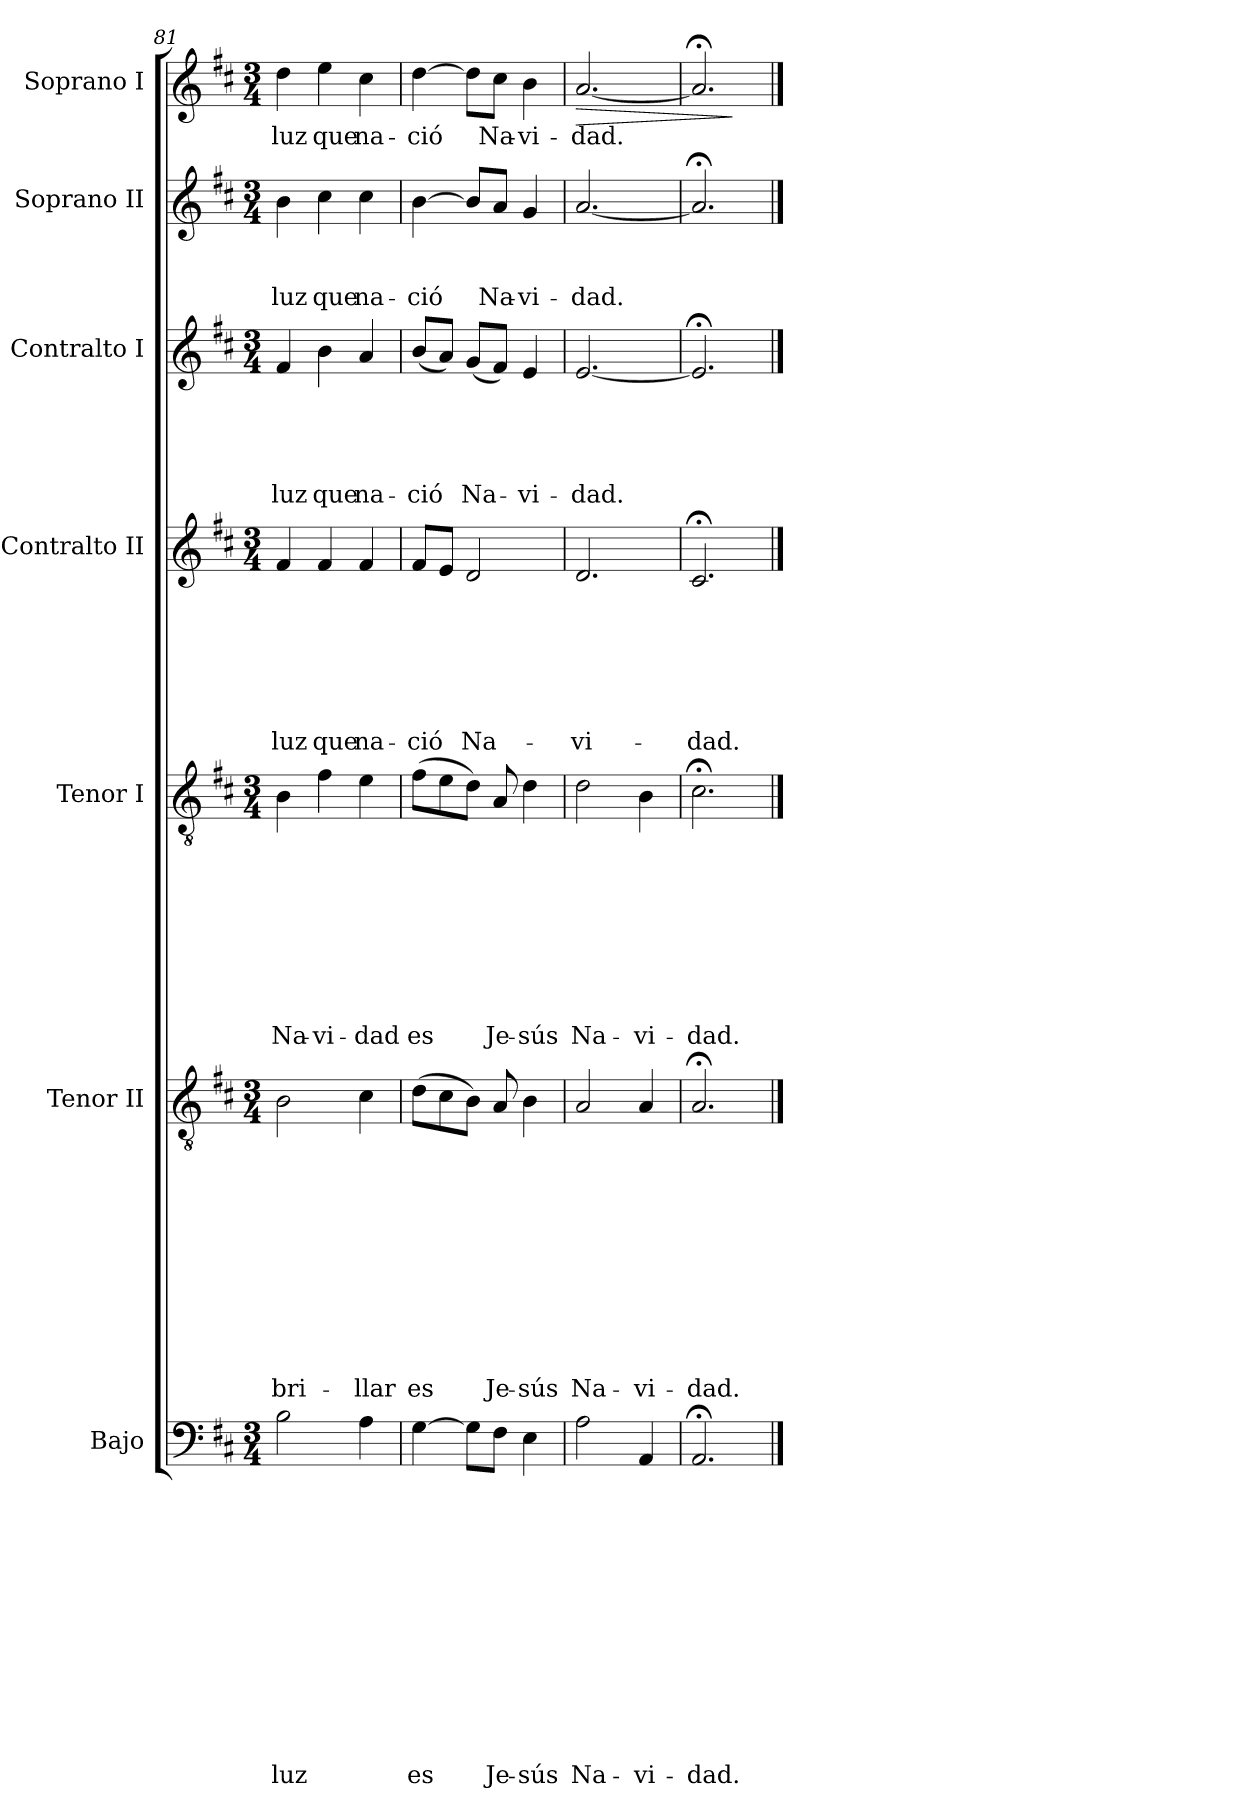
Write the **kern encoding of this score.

**kern	**text	**text	**text	**text	**text	**text	**text	**text	**text	**text	**text	**text	**text	**kern	**text	**text	**text	**text	**text	**text	**text	**text	**text	**text	**text	**kern	**text	**text	**text	**text	**text	**text	**text	**text	**text	**kern	**text	**text	**text	**text	**text	**text	**text	**kern	**text	**text	**text	**text	**text	**kern	**text	**text	**text	**kern	**text	**dynam
*part7	*part7	*part7	*part7	*part7	*part7	*part7	*part7	*part7	*part7	*part7	*part7	*part7	*part7	*part6	*part6	*part6	*part6	*part6	*part6	*part6	*part6	*part6	*part6	*part6	*part6	*part5	*part5	*part5	*part5	*part5	*part5	*part5	*part5	*part5	*part5	*part4	*part4	*part4	*part4	*part4	*part4	*part4	*part4	*part3	*part3	*part3	*part3	*part3	*part3	*part2	*part2	*part2	*part2	*part1	*part1	*part1
*staff7	*staff7	*staff7	*staff7	*staff7	*staff7	*staff7	*staff7	*staff7	*staff7	*staff7	*staff7	*staff7	*staff7	*staff6	*staff6	*staff6	*staff6	*staff6	*staff6	*staff6	*staff6	*staff6	*staff6	*staff6	*staff6	*staff5	*staff5	*staff5	*staff5	*staff5	*staff5	*staff5	*staff5	*staff5	*staff5	*staff4	*staff4	*staff4	*staff4	*staff4	*staff4	*staff4	*staff4	*staff3	*staff3	*staff3	*staff3	*staff3	*staff3	*staff2	*staff2	*staff2	*staff2	*staff1	*staff1	*staff1
*I"Bajo	*	*	*	*	*	*	*	*	*	*	*	*	*	*I"Tenor II	*	*	*	*	*	*	*	*	*	*	*	*I"Tenor I	*	*	*	*	*	*	*	*	*	*I"Contralto II	*	*	*	*	*	*	*	*I"Contralto I	*	*	*	*	*	*I"Soprano II	*	*	*	*I"Soprano I	*	*
*I'B	*	*	*	*	*	*	*	*	*	*	*	*	*	*I'TII	*	*	*	*	*	*	*	*	*	*	*	*I'TI	*	*	*	*	*	*	*	*	*	*I'CII	*	*	*	*	*	*	*	*I'CI	*	*	*	*	*	*I'SII	*	*	*	*I'SI	*	*
*clefF4	*	*	*	*	*	*	*	*	*	*	*	*	*	*clefGv2	*	*	*	*	*	*	*	*	*	*	*	*clefGv2	*	*	*	*	*	*	*	*	*	*clefG2	*	*	*	*	*	*	*	*clefG2	*	*	*	*	*	*clefG2	*	*	*	*clefG2	*	*
*k[f#c#]	*	*	*	*	*	*	*	*	*	*	*	*	*	*k[f#c#]	*	*	*	*	*	*	*	*	*	*	*	*k[f#c#]	*	*	*	*	*	*	*	*	*	*k[f#c#]	*	*	*	*	*	*	*	*k[f#c#]	*	*	*	*	*	*k[f#c#]	*	*	*	*k[f#c#]	*	*
*D:	*	*	*	*	*	*	*	*	*	*	*	*	*	*D:	*	*	*	*	*	*	*	*	*	*	*	*D:	*	*	*	*	*	*	*	*	*	*D:	*	*	*	*	*	*	*	*D:	*	*	*	*	*	*D:	*	*	*	*D:	*	*
*M3/4	*	*	*	*	*	*	*	*	*	*	*	*	*	*M3/4	*	*	*	*	*	*	*	*	*	*	*	*M3/4	*	*	*	*	*	*	*	*	*	*M3/4	*	*	*	*	*	*	*	*M3/4	*	*	*	*	*	*M3/4	*	*	*	*M3/4	*	*
=81	=81	=81	=81	=81	=81	=81	=81	=81	=81	=81	=81	=81	=81	=81	=81	=81	=81	=81	=81	=81	=81	=81	=81	=81	=81	=81	=81	=81	=81	=81	=81	=81	=81	=81	=81	=81	=81	=81	=81	=81	=81	=81	=81	=81	=81	=81	=81	=81	=81	=81	=81	=81	=81	=81	=81	=81
!	!	!	!	!	!	!	!	!	!	!	!	!	!LO:LY:b	!	!	!	!	!	!	!	!	!	!	!	!LO:LY:b	!	!	!	!	!	!	!	!	!	!LO:LY:b	!	!	!	!	!	!	!	!LO:LY:b	!	!	!	!	!	!LO:LY:b	!	!	!	!LO:LY:b	!	!LO:LY:b	!
2B\	.	.	.	.	.	.	.	.	.	.	.	.	luz	2B\	.	.	.	.	.	.	.	.	.	.	bri-	4B\	.	.	.	.	.	.	.	.	Na-	4f#/	.	.	.	.	.	.	luz	4f#/	.	.	.	.	luz	4b\	.	.	luz	4dd\	luz	.
!	!	!	!	!	!	!	!	!	!	!	!	!	!	!	!	!	!	!	!	!	!	!	!	!	!	!	!	!	!	!	!	!	!	!	!LO:LY:b	!	!	!	!	!	!	!	!LO:LY:b	!	!	!	!	!	!LO:LY:b	!	!	!	!LO:LY:b	!	!LO:LY:b	!
.	.	.	.	.	.	.	.	.	.	.	.	.	.	.	.	.	.	.	.	.	.	.	.	.	.	4f#\	.	.	.	.	.	.	.	.	-vi-	4f#/	.	.	.	.	.	.	que	4b\	.	.	.	.	que	4cc#\	.	.	que	4ee\	que	.
!	!	!	!	!	!	!	!	!	!	!	!	!	!	!	!	!	!	!	!	!	!	!	!	!	!LO:LY:b	!	!	!	!	!	!	!	!	!	!LO:LY:b	!	!	!	!	!	!	!	!LO:LY:b	!	!	!	!	!	!LO:LY:b	!	!	!	!LO:LY:b	!	!LO:LY:b	!
4A\	.	.	.	.	.	.	.	.	.	.	.	.	.	4c#\	.	.	.	.	.	.	.	.	.	.	-llar	4e\	.	.	.	.	.	.	.	.	-dad	4f#/	.	.	.	.	.	.	na-	4a/	.	.	.	.	na-	4cc#\	.	.	na-	4cc#\	na-	.
=82	=82	=82	=82	=82	=82	=82	=82	=82	=82	=82	=82	=82	=82	=82	=82	=82	=82	=82	=82	=82	=82	=82	=82	=82	=82	=82	=82	=82	=82	=82	=82	=82	=82	=82	=82	=82	=82	=82	=82	=82	=82	=82	=82	=82	=82	=82	=82	=82	=82	=82	=82	=82	=82	=82	=82	=82
!	!	!	!	!	!	!	!	!	!	!	!	!	!LO:LY:b	!	!	!	!	!	!	!	!	!	!	!	!LO:LY:b	!	!	!	!	!	!	!	!	!	!LO:LY:b	!	!	!	!	!	!	!	!LO:LY:b	!	!	!	!	!	!LO:LY:b	!	!	!	!LO:LY:b	!	!LO:LY:b	!
[>4G\	.	.	.	.	.	.	.	.	.	.	.	.	es	(>8d\L	.	.	.	.	.	.	.	.	.	.	es	(>8f#\L	.	.	.	.	.	.	.	.	es	8f#/L	.	.	.	.	.	.	-ció	(<8b/L	.	.	.	.	-ció	[>4b\	.	.	-ció	[>4dd\	-ció	.
.	.	.	.	.	.	.	.	.	.	.	.	.	.	8c#\	.	.	.	.	.	.	.	.	.	.	.	8e\	.	.	.	.	.	.	.	.	.	8e/J	.	.	.	.	.	.	.	8a/J)	.	.	.	.	.	.	.	.	.	.	.	.
!	!	!	!	!	!	!	!	!	!	!	!	!	!	!	!	!	!	!	!	!	!	!	!	!	!	!	!	!	!	!	!	!	!	!	!	!	!	!	!	!	!	!	!LO:LY:b	!	!	!	!	!	!LO:LY:b	!	!	!	!	!	!	!
8G\L]	.	.	.	.	.	.	.	.	.	.	.	.	.	8B\J)	.	.	.	.	.	.	.	.	.	.	.	8d\J)	.	.	.	.	.	.	.	.	.	2d/	.	.	.	.	.	.	Na-	(<8g/L	.	.	.	.	Na-	8b/L]	.	.	.	8dd\L]	.	.
!	!	!	!	!	!	!	!	!	!	!	!	!	!LO:LY:b	!	!	!	!	!	!	!	!	!	!	!	!LO:LY:b	!	!	!	!	!	!	!	!	!	!LO:LY:b	!	!	!	!	!	!	!	!	!	!	!	!	!	!	!	!	!	!LO:LY:b	!	!LO:LY:b	!
8F#\J	.	.	.	.	.	.	.	.	.	.	.	.	Je-	8A/	.	.	.	.	.	.	.	.	.	.	Je-	8A/	.	.	.	.	.	.	.	.	Je-	.	.	.	.	.	.	.	.	8f#/J)	.	.	.	.	.	8a/J	.	.	Na-	8cc#\J	Na-	.
!	!	!	!	!	!	!	!	!	!	!	!	!	!LO:LY:b	!	!	!	!	!	!	!	!	!	!	!	!LO:LY:b	!	!	!	!	!	!	!	!	!	!LO:LY:b	!	!	!	!	!	!	!	!	!	!	!	!	!	!LO:LY:b	!	!	!	!LO:LY:b	!	!LO:LY:b	!
4E\	.	.	.	.	.	.	.	.	.	.	.	.	-sús	4B\	.	.	.	.	.	.	.	.	.	.	-sús	4d\	.	.	.	.	.	.	.	.	-sús	.	.	.	.	.	.	.	.	4e/	.	.	.	.	-vi-	4g/	.	.	-vi-	4b\	-vi-	.
=83	=83	=83	=83	=83	=83	=83	=83	=83	=83	=83	=83	=83	=83	=83	=83	=83	=83	=83	=83	=83	=83	=83	=83	=83	=83	=83	=83	=83	=83	=83	=83	=83	=83	=83	=83	=83	=83	=83	=83	=83	=83	=83	=83	=83	=83	=83	=83	=83	=83	=83	=83	=83	=83	=83	=83	=83
!	!	!	!	!	!	!	!	!	!	!	!	!	!LO:LY:b	!	!	!	!	!	!	!	!	!	!	!	!LO:LY:b	!	!	!	!	!	!	!	!	!	!LO:LY:b	!	!	!	!	!	!	!	!LO:LY:b	!	!	!	!	!	!LO:LY:b	!	!	!	!LO:LY:b	!	!LO:LY:b	!LO:HP:b
2A\	.	.	.	.	.	.	.	.	.	.	.	.	Na-	2A/	.	.	.	.	.	.	.	.	.	.	Na-	2d\	.	.	.	.	.	.	.	.	Na-	2.d/	.	.	.	.	.	.	-vi-	[<2.e/	.	.	.	.	-dad.	[<2.a/	.	.	-dad.	[<2.a/	-dad.	>
!	!	!	!	!	!	!	!	!	!	!	!	!	!LO:LY:b	!	!	!	!	!	!	!	!	!	!	!	!LO:LY:b	!	!	!	!	!	!	!	!	!	!LO:LY:b	!	!	!	!	!	!	!	!	!	!	!	!	!	!	!	!	!	!	!	!	!
4AA/	.	.	.	.	.	.	.	.	.	.	.	.	-vi-	4A/	.	.	.	.	.	.	.	.	.	.	-vi-	4B\	.	.	.	.	.	.	.	.	-vi-	.	.	.	.	.	.	.	.	.	.	.	.	.	.	.	.	.	.	.	.	.
=84	=84	=84	=84	=84	=84	=84	=84	=84	=84	=84	=84	=84	=84	=84	=84	=84	=84	=84	=84	=84	=84	=84	=84	=84	=84	=84	=84	=84	=84	=84	=84	=84	=84	=84	=84	=84	=84	=84	=84	=84	=84	=84	=84	=84	=84	=84	=84	=84	=84	=84	=84	=84	=84	=84	=84	=84
!	!	!	!	!	!	!	!	!	!	!	!	!	!LO:LY:b	!	!	!	!	!	!	!	!	!	!	!	!LO:LY:b	!	!	!	!	!	!	!	!	!	!LO:LY:b	!	!	!	!	!	!	!	!LO:LY:b	!	!	!	!	!	!	!	!	!	!	!	!	!
2.AA;/	.	.	.	.	.	.	.	.	.	.	.	.	-dad.	2.A;/	.	.	.	.	.	.	.	.	.	.	-dad.	2.c#;<\	.	.	.	.	.	.	.	.	-dad.	2.c#;/	.	.	.	.	.	.	-dad.	2.e;/]	.	.	.	.	.	2.a;/]	.	.	.	2.a;/]	.	.
.	.	.	.	.	.	.	.	.	.	.	.	.	.	.	.	.	.	.	.	.	.	.	.	.	.	.	.	.	.	.	.	.	.	.	.	.	.	.	.	.	.	.	.	.	.	.	.	.	.	.	.	.	.	.	.	]
==	==	==	==	==	==	==	==	==	==	==	==	==	==	==	==	==	==	==	==	==	==	==	==	==	==	==	==	==	==	==	==	==	==	==	==	==	==	==	==	==	==	==	==	==	==	==	==	==	==	==	==	==	==	==	==	==
*-	*-	*-	*-	*-	*-	*-	*-	*-	*-	*-	*-	*-	*-	*-	*-	*-	*-	*-	*-	*-	*-	*-	*-	*-	*-	*-	*-	*-	*-	*-	*-	*-	*-	*-	*-	*-	*-	*-	*-	*-	*-	*-	*-	*-	*-	*-	*-	*-	*-	*-	*-	*-	*-	*-	*-	*-
